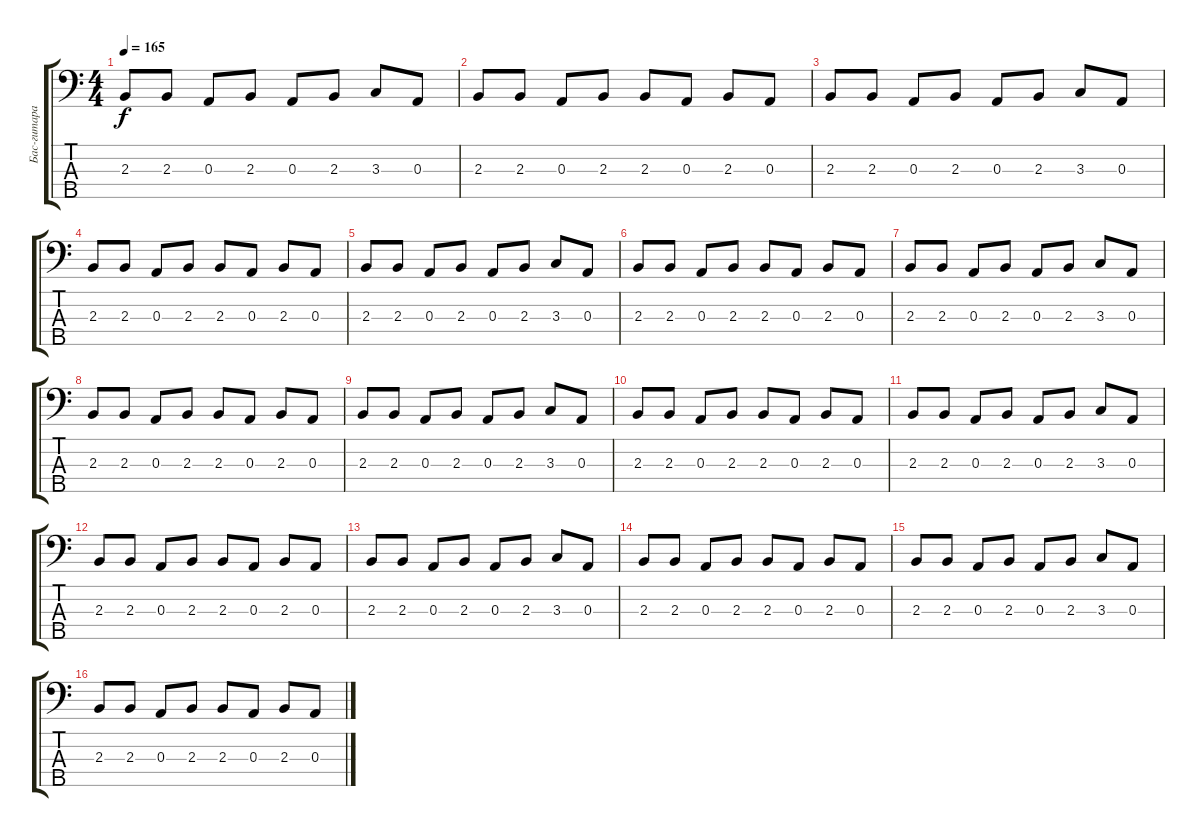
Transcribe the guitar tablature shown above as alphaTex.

\track ("Бас-гитара" "Бас-гитара") {instrument electricbassfinger}
\staff {score tabs}
\tuning (G2 D2 A1 E1 B0) {hide}
\ts (4 4)
\tempo 165
\clef f4
\ks c
2.3.8{dy f} 2.3.8 0.3.8 2.3.8 0.3.8 2.3.8 3.3.8 0.3.8 |
2.3.8 2.3.8 0.3.8 2.3.8 2.3.8 0.3.8 2.3.8 0.3.8 |
2.3.8 2.3.8 0.3.8 2.3.8 0.3.8 2.3.8 3.3.8 0.3.8 |
2.3.8 2.3.8 0.3.8 2.3.8 2.3.8 0.3.8 2.3.8 0.3.8 |
2.3.8 2.3.8 0.3.8 2.3.8 0.3.8 2.3.8 3.3.8 0.3.8 |
2.3.8 2.3.8 0.3.8 2.3.8 2.3.8 0.3.8 2.3.8 0.3.8 |
2.3.8 2.3.8 0.3.8 2.3.8 0.3.8 2.3.8 3.3.8 0.3.8 |
2.3.8 2.3.8 0.3.8 2.3.8 2.3.8 0.3.8 2.3.8 0.3.8 |
2.3.8 2.3.8 0.3.8 2.3.8 0.3.8 2.3.8 3.3.8 0.3.8 |
2.3.8 2.3.8 0.3.8 2.3.8 2.3.8 0.3.8 2.3.8 0.3.8 |
2.3.8 2.3.8 0.3.8 2.3.8 0.3.8 2.3.8 3.3.8 0.3.8 |
2.3.8 2.3.8 0.3.8 2.3.8 2.3.8 0.3.8 2.3.8 0.3.8 |
2.3.8 2.3.8 0.3.8 2.3.8 0.3.8 2.3.8 3.3.8 0.3.8 |
2.3.8 2.3.8 0.3.8 2.3.8 2.3.8 0.3.8 2.3.8 0.3.8 |
2.3.8 2.3.8 0.3.8 2.3.8 0.3.8 2.3.8 3.3.8 0.3.8 |
2.3.8 2.3.8 0.3.8 2.3.8 2.3.8 0.3.8 2.3.8 0.3.8
